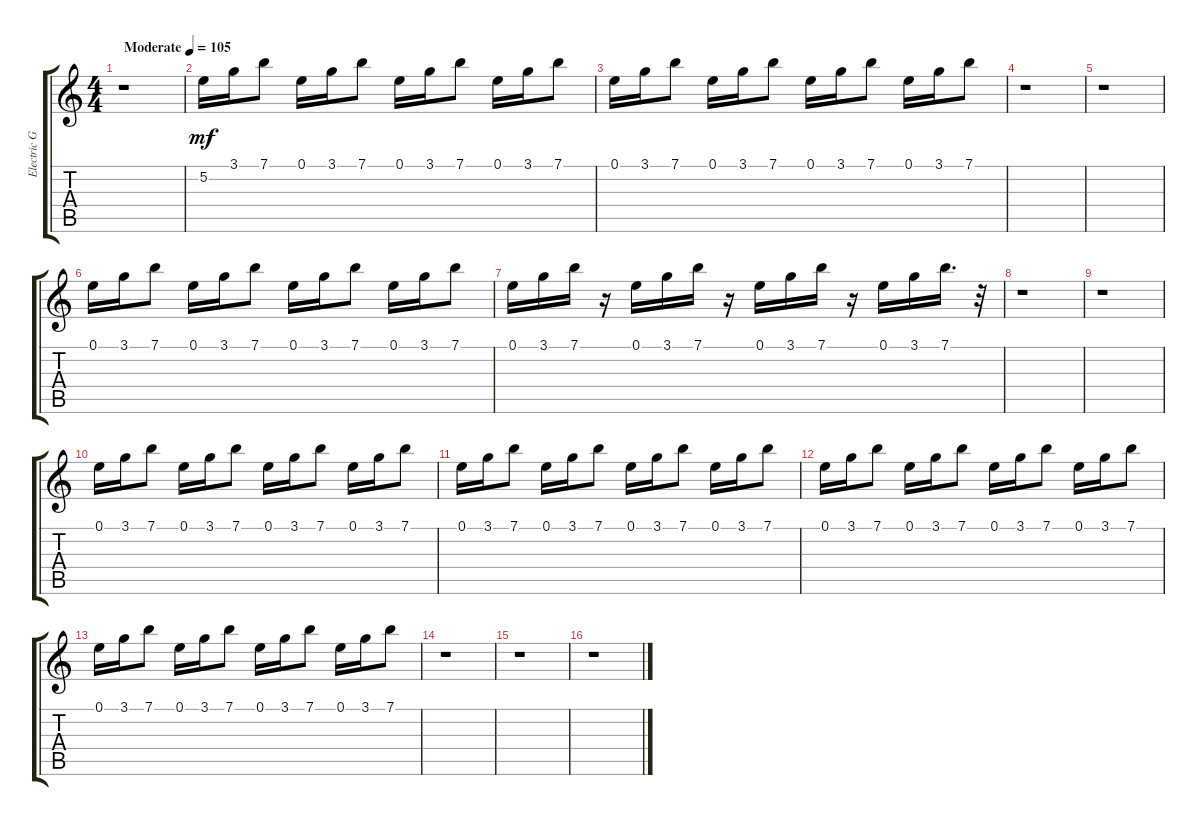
\track ("Electric Guitar (clean)" "Electric G") {instrument electricguitarclean}
\staff {score tabs}
\tuning (E4 B3 G3 D3 A2 E2) {hide}
\ts (4 4)
\tempo (105 "Moderate")
\clef g2
\ks c
r.1{dy mf instrument electricguitarclean} |
5.2.16 3.1.16 7.1.8 0.1.16 3.1.16 7.1.8 0.1.16 3.1.16 7.1.8 0.1.16 3.1.16 7.1.8 |
0.1.16{volume 6} 3.1.16{volume 7} 7.1.8{volume 7} 0.1.16{volume 8} 3.1.16{volume 8} 7.1.8{volume 8} 0.1.16{volume 9} 3.1.16{volume 10} 7.1.8{volume 10} 0.1.16{volume 11} 3.1.16{volume 11} 7.1.8{volume 12} |
r.1 |
r.1 |
0.1.16{volume 6} 3.1.16 7.1.8 0.1.16 3.1.16 7.1.8 0.1.16 3.1.16 7.1.8 0.1.16 3.1.16 7.1.8 |
0.1.16{volume 6} 3.1.16{volume 7} 7.1.16{volume 7} r.16 0.1.16{volume 8} 3.1.16{volume 8} 7.1.16{volume 8} r.16 0.1.16{volume 9} 3.1.16{volume 10} 7.1.16{volume 10} r.16 0.1.16{volume 11} 3.1.16{volume 11} 7.1.16{d volume 12} r.32 |
r.1 |
r.1 |
0.1.16{volume 6} 3.1.16 7.1.8 0.1.16 3.1.16 7.1.8 0.1.16 3.1.16 7.1.8 0.1.16 3.1.16 7.1.8 |
0.1.16 3.1.16 7.1.8 0.1.16 3.1.16 7.1.8 0.1.16 3.1.16 7.1.8 0.1.16 3.1.16 7.1.8 |
0.1.16{volume 6} 3.1.16{volume 6} 7.1.8{volume 6} 0.1.16{volume 7} 3.1.16{volume 7} 7.1.8{volume 7} 0.1.16{volume 7} 3.1.16{volume 7} 7.1.8{volume 8} 0.1.16{volume 8} 3.1.16{volume 8} 7.1.8{volume 8} |
0.1.16{volume 8} 3.1.16{volume 8} 7.1.8{volume 8} 0.1.16{volume 9} 3.1.16{volume 9} 7.1.8{volume 9} 0.1.16{volume 9} 3.1.16{volume 10} 7.1.8{volume 10} 0.1.16{volume 10} 3.1.16{volume 10} 7.1.8{volume 10} |
r.1 |
r.1 |
r.1
